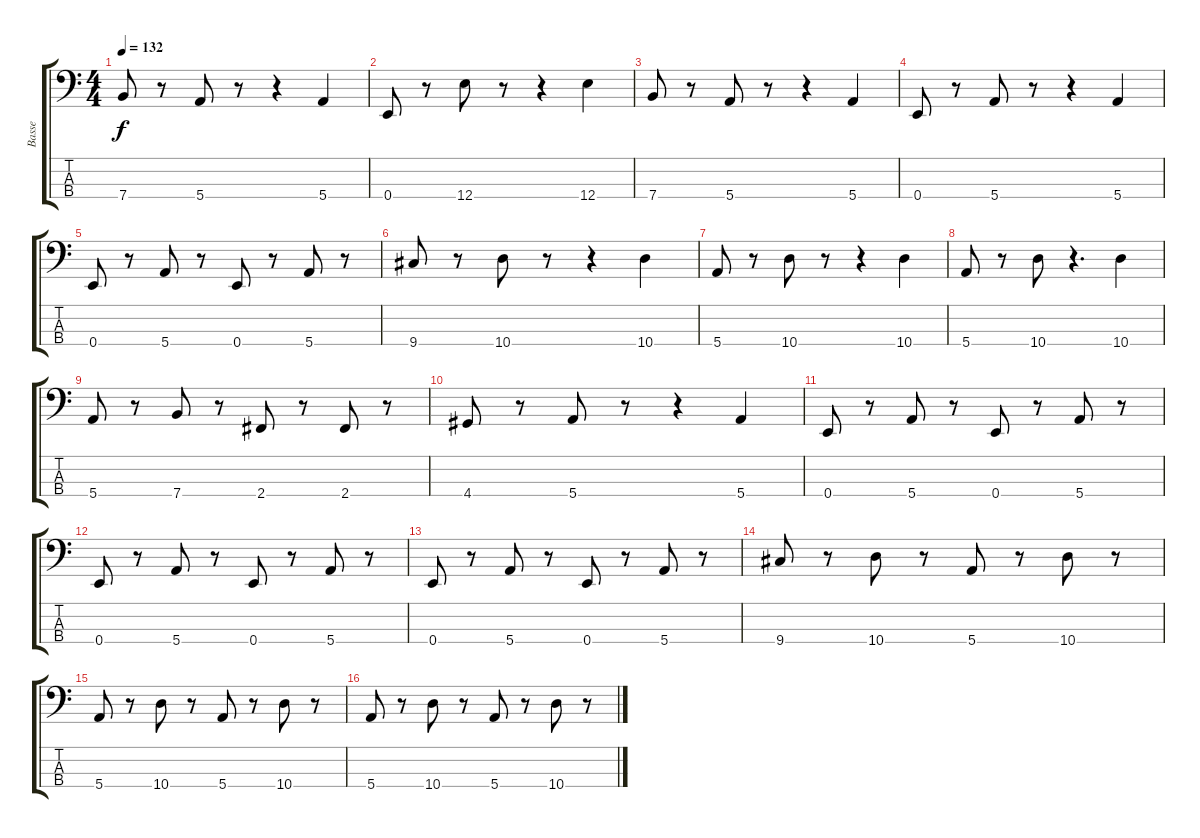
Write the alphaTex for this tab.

\track ("Basse" "Basse") {instrument synthbass2}
\staff {score tabs}
\tuning (G2 D2 A1 E1) {hide}
\ts (4 4)
\tempo 132
\clef f4
\ks c
7.4.8{dy f} r.8 5.4.8 r.8 r.4 5.4.4 |
0.4.8 r.8 12.4.8 r.8 r.4 12.4.4 |
7.4.8 r.8 5.4.8 r.8 r.4 5.4.4 |
0.4.8 r.8 5.4.8 r.8 r.4 5.4.4 |
0.4.8 r.8 5.4.8 r.8 0.4.8 r.8 5.4.8 r.8 |
9.4.8 r.8 10.4.8 r.8 r.4 10.4.4 |
5.4.8 r.8 10.4.8 r.8 r.4 10.4.4 |
5.4.8 r.8 10.4.8 r.4{d} 10.4.4 |
5.4.8 r.8 7.4.8 r.8 2.4.8 r.8 2.4.8 r.8 |
4.4.8 r.8 5.4.8 r.8 r.4 5.4.4 |
0.4.8 r.8 5.4.8 r.8 0.4.8 r.8 5.4.8 r.8 |
0.4.8 r.8 5.4.8 r.8 0.4.8 r.8 5.4.8 r.8 |
0.4.8 r.8 5.4.8 r.8 0.4.8 r.8 5.4.8 r.8 |
9.4.8 r.8 10.4.8 r.8 5.4.8 r.8 10.4.8 r.8 |
5.4.8 r.8 10.4.8 r.8 5.4.8 r.8 10.4.8 r.8 |
5.4.8 r.8 10.4.8 r.8 5.4.8 r.8 10.4.8 r.8
